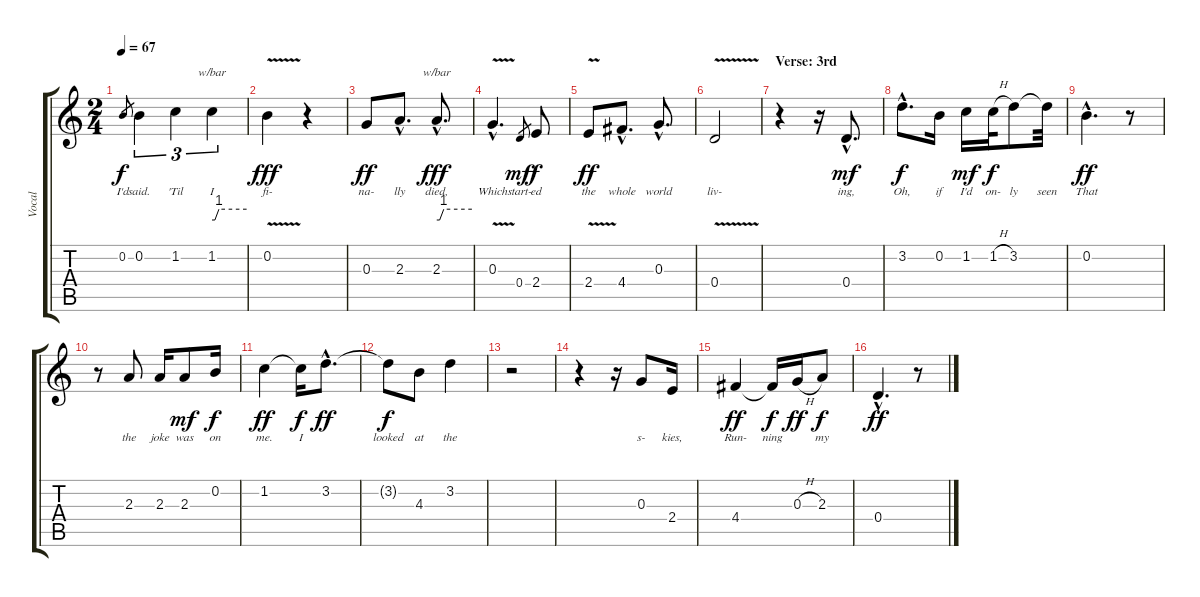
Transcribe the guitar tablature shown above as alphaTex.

\track ("Vocal" "Vocal") {instrument electricguitarjazz}
\staff {score tabs}
\tuning (E4 B3 G3 D3 A2 E2) {hide}
\ts (2 4)
\tempo 67
\clef g2
\ks c
0.2.8{lyrics (0 "I'd") lyrics (1 "") lyrics (2 "") lyrics (3 "") lyrics (4 "") gr dy f} 0.2.4{tu (3 2) lyrics (0 "said.") lyrics (1 "") lyrics (2 "") lyrics (3 "") lyrics (4 "")} 1.2.4{tu (3 2) lyrics (0 "'Til") lyrics (1 "") lyrics (2 "") lyrics (3 "") lyrics (4 "")} 1.2.4{tu (3 2) tbe (custom default 0 0 5 0 12 4 60 4) lyrics (0 "I") lyrics (1 "") lyrics (2 "") lyrics (3 "") lyrics (4 "")} |
0.2{v}.4{lyrics (0 "fi-") lyrics (1 "") lyrics (2 "") lyrics (3 "") lyrics (4 "") dy fff} r.4 |
0.3.8{lyrics (0 "na-") lyrics (1 "") lyrics (2 "") lyrics (3 "") lyrics (4 "") dy ff} 2.3{hac}.8{d lyrics (0 "lly") lyrics (1 "") lyrics (2 "") lyrics (3 "") lyrics (4 "")} 2.3{hac}.8{d tbe (custom default 0 0 5 0 12 4 60 4) lyrics (0 "died,") lyrics (1 "") lyrics (2 "") lyrics (3 "") lyrics (4 "") dy fff} |
0.3{v hac}.4{d lyrics (0 "Which") lyrics (1 "") lyrics (2 "") lyrics (3 "") lyrics (4 "")} 0.4.8{lyrics (0 "start-") lyrics (1 "") lyrics (2 "") lyrics (3 "") lyrics (4 "") gr dy mf} 2.4.8{lyrics (0 "ed") lyrics (1 "") lyrics (2 "") lyrics (3 "") lyrics (4 "") dy f} |
2.4{v}.8{lyrics (0 "the") lyrics (1 "") lyrics (2 "") lyrics (3 "") lyrics (4 "") dy ff} 4.4{hac}.8{d lyrics (0 "whole") lyrics (1 "") lyrics (2 "") lyrics (3 "") lyrics (4 "")} 0.3{hac}.8{d lyrics (0 "world") lyrics (1 "") lyrics (2 "") lyrics (3 "") lyrics (4 "")} |
0.4{v}.2{lyrics (0 "liv-") lyrics (1 "") lyrics (2 "") lyrics (3 "") lyrics (4 "")} |
\section ("" "Verse: 3rd")
r.4 r.16 0.4{hac}.8{d lyrics (0 "ing,") lyrics (1 "") lyrics (2 "") lyrics (3 "") lyrics (4 "") dy mf balance 8 instrument viola} |
3.2{hac}.8{d lyrics (0 "Oh,") lyrics (1 "") lyrics (2 "") lyrics (3 "") lyrics (4 "") dy f} 0.2.16{lyrics (0 "if") lyrics (1 "") lyrics (2 "") lyrics (3 "") lyrics (4 "")} 1.2.16{lyrics (0 "I'd") lyrics (1 "") lyrics (2 "") lyrics (3 "") lyrics (4 "") dy mf} 1.2{h}.32{lyrics (0 "on-") lyrics (1 "") lyrics (2 "") lyrics (3 "") lyrics (4 "") dy f} 3.2.8{lyrics (0 "ly") lyrics (1 "") lyrics (2 "") lyrics (3 "") lyrics (4 "")} 3.2{t}.32{lyrics (0 "seen") lyrics (1 "") lyrics (2 "") lyrics (3 "") lyrics (4 "")} |
0.2{hac}.4{d lyrics (0 "That") lyrics (1 "") lyrics (2 "") lyrics (3 "") lyrics (4 "") dy ff} r.8 |
r.8 2.3.8{lyrics (0 "the") lyrics (1 "") lyrics (2 "") lyrics (3 "") lyrics (4 "")} 2.3.16{lyrics (0 "joke") lyrics (1 "") lyrics (2 "") lyrics (3 "") lyrics (4 "")} 2.3.8{lyrics (0 "was") lyrics (1 "") lyrics (2 "") lyrics (3 "") lyrics (4 "") dy mf} 0.2.16{lyrics (0 "on") lyrics (1 "") lyrics (2 "") lyrics (3 "") lyrics (4 "") dy f} |
1.2.4{lyrics (0 "me.") lyrics (1 "") lyrics (2 "") lyrics (3 "") lyrics (4 "") dy ff} 1.2{t}.16{lyrics (0 "I") lyrics (1 "") lyrics (2 "") lyrics (3 "") lyrics (4 "") dy f} 3.2{hac}.8{d lyrics (0 "") lyrics (1 "") lyrics (2 "") lyrics (3 "") lyrics (4 "") dy ff} |
3.2{t}.8{lyrics (0 "looked") lyrics (1 "") lyrics (2 "") lyrics (3 "") lyrics (4 "") dy f} 4.3.8{lyrics (0 "at") lyrics (1 "") lyrics (2 "") lyrics (3 "") lyrics (4 "")} 3.2.4{lyrics (0 "the") lyrics (1 "") lyrics (2 "") lyrics (3 "") lyrics (4 "")} |
r.2 |
r.4 r.16 0.3.8{lyrics (0 "s-") lyrics (1 "") lyrics (2 "") lyrics (3 "") lyrics (4 "")} 2.4.16{lyrics (0 "kies,") lyrics (1 "") lyrics (2 "") lyrics (3 "") lyrics (4 "")} |
4.4.4{lyrics (0 "Run-") lyrics (1 "") lyrics (2 "") lyrics (3 "") lyrics (4 "") dy ff} 4.4{t}.16{lyrics (0 "ning") lyrics (1 "") lyrics (2 "") lyrics (3 "") lyrics (4 "") dy f} 0.3{h}.16{lyrics (0 "") lyrics (1 "") lyrics (2 "") lyrics (3 "") lyrics (4 "") dy ff} 2.3.8{lyrics (0 "my") lyrics (1 "") lyrics (2 "") lyrics (3 "") lyrics (4 "") dy f} |
0.4{hac}.4{d lyrics (0 "") lyrics (1 "") lyrics (2 "") lyrics (3 "") lyrics (4 "") dy ff} r.8
